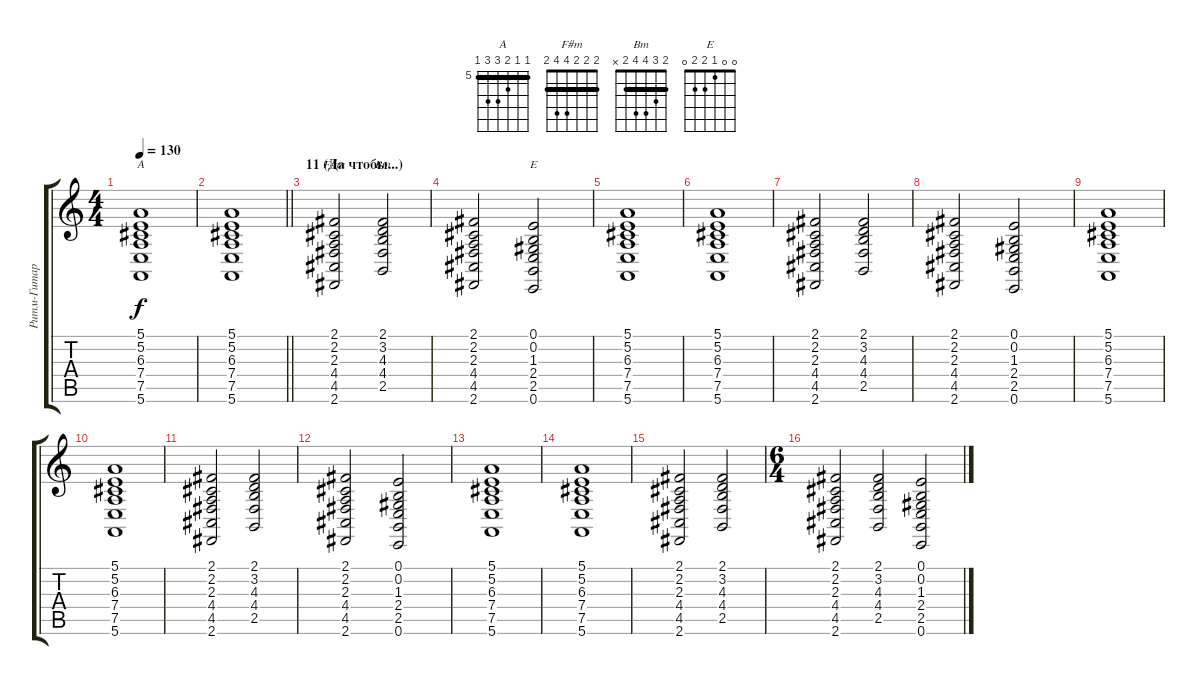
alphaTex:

\track ("Ритм-Гитара" "Ритм-Гитар") {instrument orchestralharp}
\staff {score tabs}
\tuning (E4 B3 G3 D3 A2 E2) {hide}
\chord ("A" 5 5 6 7 7 5) {firstfret 5 barre 5}
\chord ("F#m" 2 2 2 4 4 2) {barre 2}
\chord ("Bm" 2 3 4 4 2 x) {barre 2}
\chord ("E" 0 0 1 2 2 0)
\ts (4 4)
\tempo 130
\clef g2
\ks c
(5.1 5.2 6.3 7.4 7.5 5.6).1{ch "A" dy f} |
\barLineRight lightlight
(5.1 5.2 6.3 7.4 7.5 5.6).1 |
\section ("" "11 (Да чтобы...)")
(2.1 2.2 2.3 4.4 4.5 2.6).2{ch "F#m"} (2.1 3.2 4.3 4.4 2.5).2{ch "Bm"} |
(2.1 2.2 2.3 4.4 4.5 2.6).2 (0.1 0.2 1.3 2.4 2.5 0.6).2{ch "E"} |
(5.1 5.2 6.3 7.4 7.5 5.6).1 |
(5.1 5.2 6.3 7.4 7.5 5.6).1 |
(2.1 2.2 2.3 4.4 4.5 2.6).2 (2.1 3.2 4.3 4.4 2.5).2 |
(2.1 2.2 2.3 4.4 4.5 2.6).2 (0.1 0.2 1.3 2.4 2.5 0.6).2 |
(5.1 5.2 6.3 7.4 7.5 5.6).1 |
(5.1 5.2 6.3 7.4 7.5 5.6).1 |
(2.1 2.2 2.3 4.4 4.5 2.6).2 (2.1 3.2 4.3 4.4 2.5).2 |
(2.1 2.2 2.3 4.4 4.5 2.6).2 (0.1 0.2 1.3 2.4 2.5 0.6).2 |
(5.1 5.2 6.3 7.4 7.5 5.6).1 |
(5.1 5.2 6.3 7.4 7.5 5.6).1 |
(2.1 2.2 2.3 4.4 4.5 2.6).2 (2.1 3.2 4.3 4.4 2.5).2 |
\ts (6 4)
(2.1 2.2 2.3 4.4 4.5 2.6).2 (2.1 3.2 4.3 4.4 2.5).2 (0.1 0.2 1.3 2.4 2.5 0.6).2
